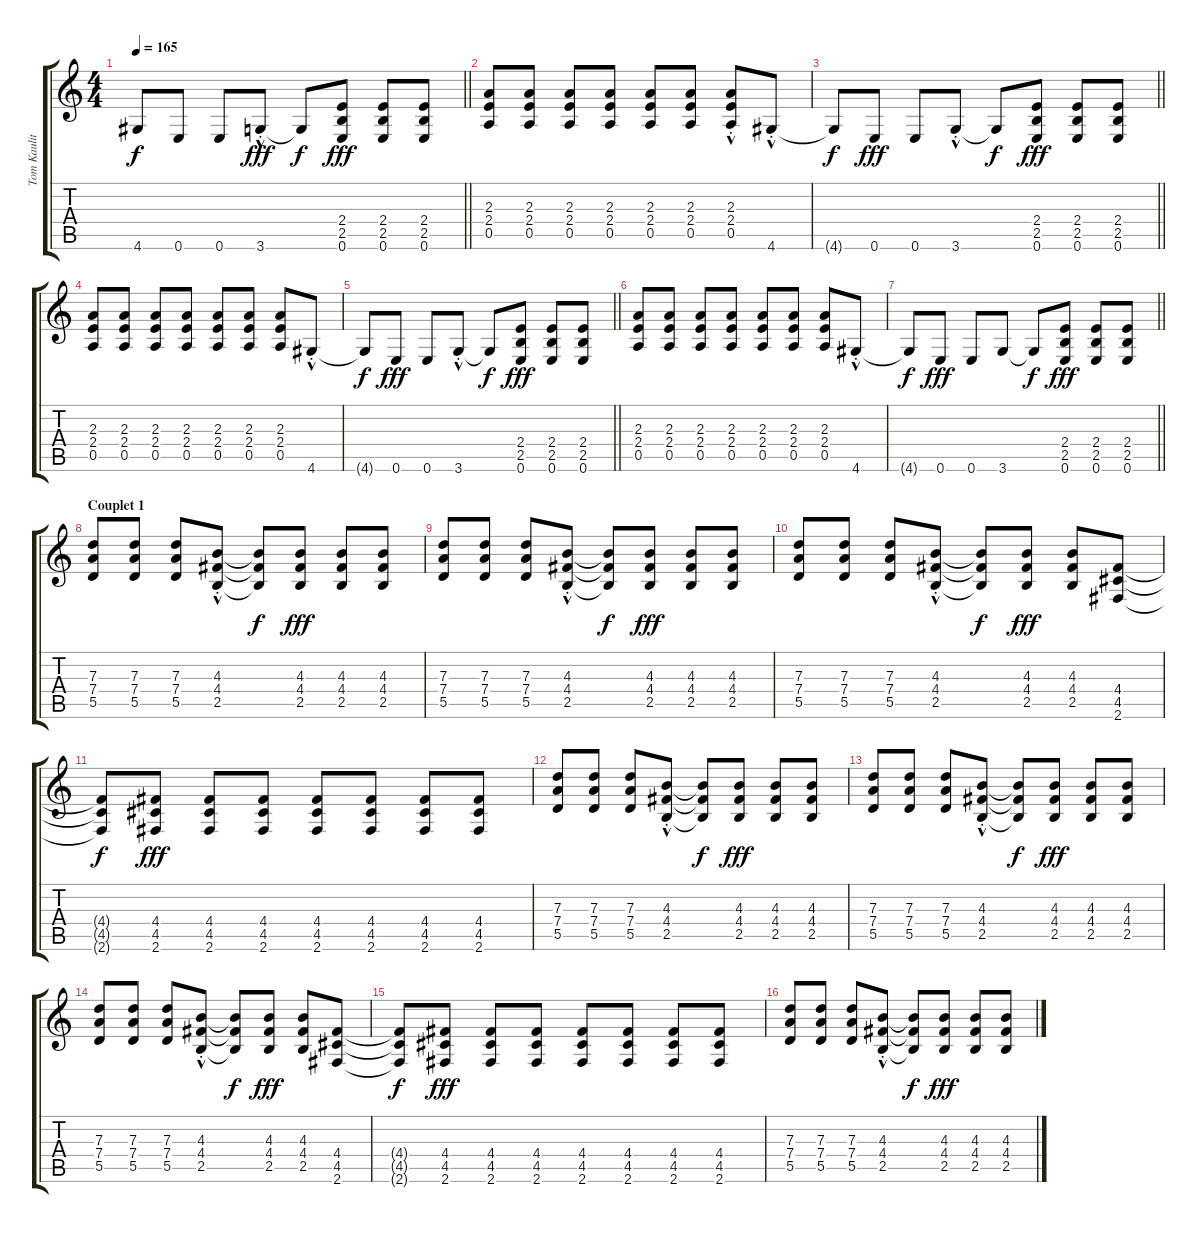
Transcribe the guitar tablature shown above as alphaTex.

\track ("Tom Kaulitz" "Tom Kaulit") {instrument distortionguitar}
\staff {score tabs}
\tuning (E4 B3 G3 D3 A2 E2) {hide}
\ts (4 4)
\tempo 165
\clef g2
\barLineRight lightlight
\ks c
4.6{t}.8{dy f} 0.6.8 0.6.8 3.6{hac st}.8{dy fff} 3.6{t}.8{dy f} (2.4 2.5 0.6).8{dy fff} (2.4 2.5 0.6).8 (2.4 2.5 0.6).8 |
(2.3 2.4 0.5).8 (2.3 2.4 0.5).8 (2.3 2.4 0.5).8 (2.3 2.4 0.5).8 (2.3 2.4 0.5).8 (2.3 2.4 0.5).8 (2.3{hac st} 2.4{hac st} 0.5{hac st}).8 4.6{hac st}.8 |
\barLineRight lightlight
4.6{t}.8{dy f} 0.6.8{dy fff} 0.6.8 3.6{hac st}.8 3.6{t}.8{dy f} (2.4 2.5 0.6).8{dy fff} (2.4 2.5 0.6).8 (2.4 2.5 0.6).8 |
(2.3 2.4 0.5).8 (2.3 2.4 0.5).8 (2.3 2.4 0.5).8 (2.3 2.4 0.5).8 (2.3 2.4 0.5).8 (2.3 2.4 0.5).8 (2.3 2.4 0.5).8 4.6{hac st}.8 |
\barLineRight lightlight
4.6{t}.8{dy f} 0.6.8{dy fff} 0.6.8 3.6{hac st}.8 3.6{t}.8{dy f} (2.4 2.5 0.6).8{dy fff} (2.4 2.5 0.6).8 (2.4 2.5 0.6).8 |
(2.3 2.4 0.5).8 (2.3 2.4 0.5).8 (2.3 2.4 0.5).8 (2.3 2.4 0.5).8 (2.3 2.4 0.5).8 (2.3 2.4 0.5).8 (2.3 2.4 0.5).8 4.6{hac st}.8 |
\barLineRight lightlight
4.6{t}.8{dy f} 0.6.8{dy fff} 0.6.8 3.6.8 3.6{t}.8{dy f} (2.4 2.5 0.6).8{dy fff} (2.4 2.5 0.6).8 (2.4 2.5 0.6).8 |
\section ("" "Couplet 1")
(7.3 7.4 5.5).8 (7.3 7.4 5.5).8 (7.3 7.4 5.5).8 (4.3 4.4{hac st} 2.5).8 (4.3{t} 4.4{t} 2.5{t}).8{dy f} (4.3 4.4 2.5).8{dy fff} (4.3 4.4 2.5).8 (4.3 4.4 2.5).8 |
(7.3 7.4 5.5).8 (7.3 7.4 5.5).8 (7.3 7.4 5.5).8 (4.3 4.4{hac st} 2.5).8 (4.3{t} 4.4{t} 2.5{t}).8{dy f} (4.3 4.4 2.5).8{dy fff} (4.3 4.4 2.5).8 (4.3 4.4 2.5).8 |
(7.3 7.4 5.5).8 (7.3 7.4 5.5).8 (7.3 7.4 5.5).8 (4.3 4.4{hac st} 2.5).8 (4.3{t} 4.4{t} 2.5{t}).8{dy f} (4.3 4.4 2.5).8{dy fff} (4.3 4.4 2.5).8 (4.4 4.5 2.6).8 |
(4.4{t} 4.5{t} 2.6{t}).8{dy f} (4.4 4.5 2.6).8{dy fff} (4.4 4.5 2.6).8 (4.4 4.5 2.6).8 (4.4 4.5 2.6).8 (4.4 4.5 2.6).8 (4.4 4.5 2.6).8 (4.4 4.5 2.6).8 |
(7.3 7.4 5.5).8 (7.3 7.4 5.5).8 (7.3 7.4 5.5).8 (4.3 4.4{hac st} 2.5).8 (4.3{t} 4.4{t} 2.5{t}).8{dy f} (4.3 4.4 2.5).8{dy fff} (4.3 4.4 2.5).8 (4.3 4.4 2.5).8 |
(7.3 7.4 5.5).8 (7.3 7.4 5.5).8 (7.3 7.4 5.5).8 (4.3 4.4{hac st} 2.5).8 (4.3{t} 4.4{t} 2.5{t}).8{dy f} (4.3 4.4 2.5).8{dy fff} (4.3 4.4 2.5).8 (4.3 4.4 2.5).8 |
(7.3 7.4 5.5).8 (7.3 7.4 5.5).8 (7.3 7.4 5.5).8 (4.3 4.4{hac st} 2.5).8 (4.3{t} 4.4{t} 2.5{t}).8{dy f} (4.3 4.4 2.5).8{dy fff} (4.3 4.4 2.5).8 (4.4 4.5 2.6).8 |
(4.4{t} 4.5{t} 2.6{t}).8{dy f} (4.4 4.5 2.6).8{dy fff} (4.4 4.5 2.6).8 (4.4 4.5 2.6).8 (4.4 4.5 2.6).8 (4.4 4.5 2.6).8 (4.4 4.5 2.6).8 (4.4 4.5 2.6).8 |
(7.3 7.4 5.5).8 (7.3 7.4 5.5).8 (7.3 7.4 5.5).8 (4.3 4.4{hac st} 2.5).8 (4.3{t} 4.4{t} 2.5{t}).8{dy f} (4.3 4.4 2.5).8{dy fff} (4.3 4.4 2.5).8 (4.3 4.4 2.5).8
